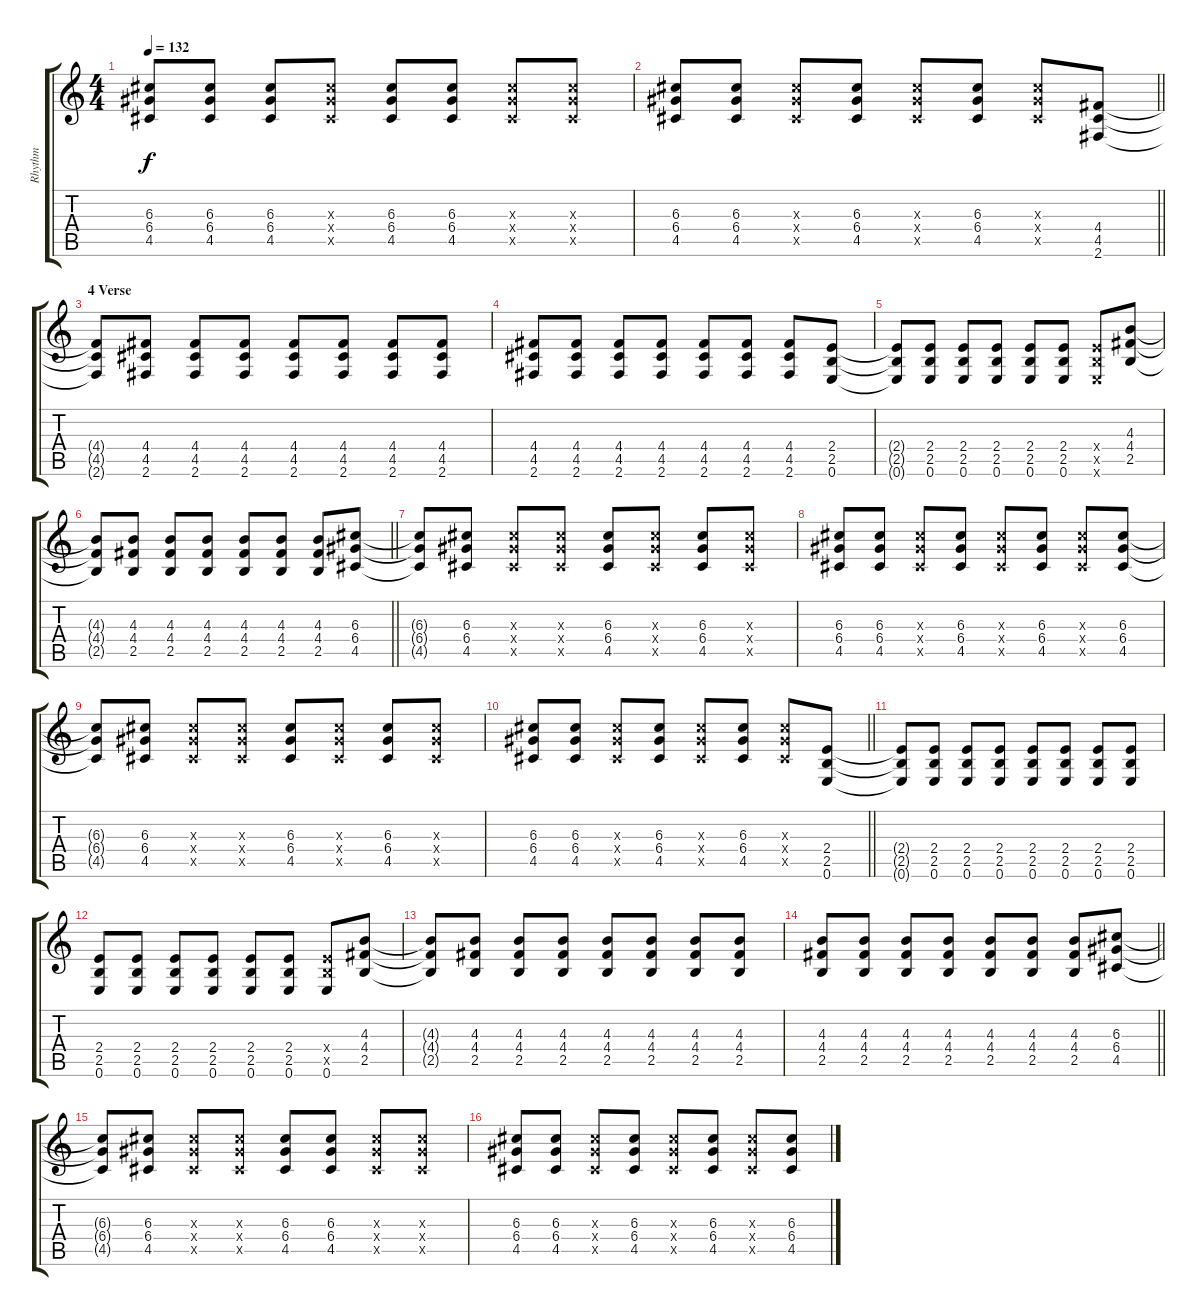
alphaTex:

\track ("Rhythm" "Rhythm") {instrument distortionguitar}
\staff {score tabs}
\tuning (E4 B3 G3 D3 A2 E2) {hide}
\ts (4 4)
\tempo 132
\clef g2
\ks c
(6.3{t} 6.4{t} 4.5{t}).8{dy f} (6.3 6.4 4.5).8 (6.3 6.4 4.5).8 (6.3{x} 6.4{x} 4.5{x}).8 (6.3 6.4 4.5).8 (6.3 6.4 4.5).8 (6.3{x} 6.4{x} 4.5{x}).8 (6.3{x} 6.4{x} 4.5{x}).8 |
\barLineRight lightlight
(6.3 6.4 4.5).8 (6.3 6.4 4.5).8 (6.3{x} 6.4{x} 4.5{x}).8 (6.3 6.4 4.5).8 (6.3{x} 6.4{x} 4.5{x}).8 (6.3 6.4 4.5).8 (6.3{x} 6.4{x} 4.5{x}).8 (4.4 4.5 2.6).8{volume 16} |
\section ("" "4 Verse")
(4.4{t} 4.5{t} 2.6{t}).8 (4.4 4.5 2.6).8 (4.4 4.5 2.6).8 (4.4 4.5 2.6).8 (4.4 4.5 2.6).8 (4.4 4.5 2.6).8 (4.4 4.5 2.6).8 (4.4 4.5 2.6).8 |
(4.4 4.5 2.6).8 (4.4 4.5 2.6).8 (4.4 4.5 2.6).8 (4.4 4.5 2.6).8 (4.4 4.5 2.6).8 (4.4 4.5 2.6).8 (4.4 4.5 2.6).8 (2.4 2.5 0.6).8 |
(2.4{t} 2.5{t} 0.6{t}).8 (2.4 2.5 0.6).8 (2.4 2.5 0.6).8 (2.4 2.5 0.6).8 (2.4 2.5 0.6).8 (2.4 2.5 0.6).8 (2.4{x} 2.5{x} 0.6{x}).8 (4.3 4.4 2.5).8 |
\barLineRight lightlight
(4.3{t} 4.4{t} 2.5{t}).8 (4.3 4.4 2.5).8 (4.3 4.4 2.5).8 (4.3 4.4 2.5).8 (4.3 4.4 2.5).8 (4.3 4.4 2.5).8 (4.3 4.4 2.5).8 (6.3 6.4 4.5).8 |
(6.3{t} 6.4{t} 4.5{t}).8 (6.3 6.4 4.5).8 (6.3{x} 6.4{x} 4.5{x}).8 (6.3{x} 6.4{x} 4.5{x}).8 (6.3 6.4 4.5).8 (6.3{x} 6.4{x} 4.5{x}).8 (6.3 6.4 4.5).8 (6.3{x} 6.4{x} 4.5{x}).8 |
(6.3 6.4 4.5).8 (6.3 6.4 4.5).8 (6.3{x} 6.4{x} 4.5{x}).8 (6.3 6.4 4.5).8 (6.3{x} 6.4{x} 4.5{x}).8 (6.3 6.4 4.5).8 (6.3{x} 6.4{x} 4.5{x}).8 (6.3 6.4 4.5).8 |
(6.3{t} 6.4{t} 4.5{t}).8 (6.3 6.4 4.5).8 (6.3{x} 6.4{x} 4.5{x}).8 (6.3{x} 6.4{x} 4.5{x}).8 (6.3 6.4 4.5).8 (6.3{x} 6.4{x} 4.5{x}).8 (6.3 6.4 4.5).8 (6.3{x} 6.4{x} 4.5{x}).8 |
\barLineRight lightlight
(6.3 6.4 4.5).8 (6.3 6.4 4.5).8 (6.3{x} 6.4{x} 4.5{x}).8 (6.3 6.4 4.5).8 (6.3{x} 6.4{x} 4.5{x}).8 (6.3 6.4 4.5).8 (6.3{x} 6.4{x} 4.5{x}).8 (2.4 2.5 0.6).8 |
(2.4{t} 2.5{t} 0.6{t}).8 (2.4 2.5 0.6).8 (2.4 2.5 0.6).8 (2.4 2.5 0.6).8 (2.4 2.5 0.6).8 (2.4 2.5 0.6).8 (2.4 2.5 0.6).8 (2.4 2.5 0.6).8 |
(2.4 2.5 0.6).8 (2.4 2.5 0.6).8 (2.4 2.5 0.6).8 (2.4 2.5 0.6).8 (2.4 2.5 0.6).8 (2.4 2.5 0.6).8 (2.4{x} 2.5{x} 0.6).8 (4.3 4.4 2.5).8 |
(4.3{t} 4.4{t} 2.5{t}).8 (4.3 4.4 2.5).8 (4.3 4.4 2.5).8 (4.3 4.4 2.5).8 (4.3 4.4 2.5).8 (4.3 4.4 2.5).8 (4.3 4.4 2.5).8 (4.3 4.4 2.5).8 |
\barLineRight lightlight
(4.3 4.4 2.5).8 (4.3 4.4 2.5).8 (4.3 4.4 2.5).8 (4.3 4.4 2.5).8 (4.3 4.4 2.5).8 (4.3 4.4 2.5).8 (4.3 4.4 2.5).8 (6.3 6.4 4.5).8 |
\section ("" "")
(6.3{t} 6.4{t} 4.5{t}).8 (6.3 6.4 4.5).8 (6.3{x} 6.4{x} 4.5{x}).8 (6.3{x} 6.4{x} 4.5{x}).8 (6.3 6.4 4.5).8 (6.3 6.4 4.5).8 (6.3{x} 6.4{x} 4.5{x}).8 (6.3{x} 6.4{x} 4.5{x}).8 |
(6.3 6.4 4.5).8 (6.3 6.4 4.5).8 (6.3{x} 6.4{x} 4.5{x}).8 (6.3 6.4 4.5).8 (6.3{x} 6.4{x} 4.5{x}).8 (6.3 6.4 4.5).8 (6.3{x} 6.4{x} 4.5{x}).8 (6.3 6.4 4.5).8
